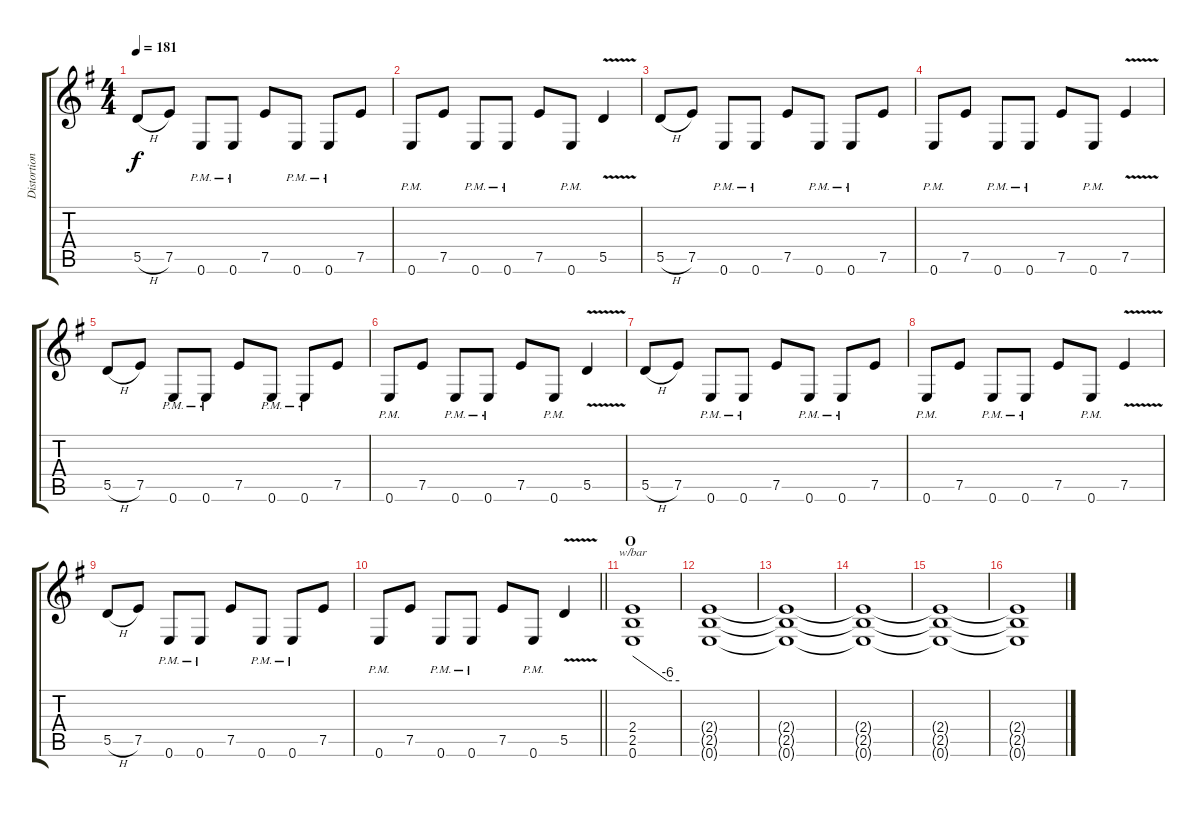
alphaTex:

\track ("Distortion" "Distortion") {instrument distortionguitar}
\staff {score tabs}
\tuning (E4 B3 G3 D3 A2 E2) {hide}
\ts (4 4)
\tempo 181
\clef g2
\ks g
5.5{h}.8{dy f} 7.5.8 0.6{pm}.8 0.6{pm}.8 7.5.8 0.6{pm}.8 0.6{pm}.8 7.5.8 |
0.6{pm}.8 7.5.8 0.6{pm}.8 0.6{pm}.8 7.5.8 0.6{pm}.8 5.5{v}.4 |
5.5{h}.8 7.5.8 0.6{pm}.8 0.6{pm}.8 7.5.8 0.6{pm}.8 0.6{pm}.8 7.5.8 |
0.6{pm}.8 7.5.8 0.6{pm}.8 0.6{pm}.8 7.5.8 0.6{pm}.8 7.5{v}.4 |
5.5{h}.8 7.5.8 0.6{pm}.8 0.6{pm}.8 7.5.8 0.6{pm}.8 0.6{pm}.8 7.5.8 |
0.6{pm}.8 7.5.8 0.6{pm}.8 0.6{pm}.8 7.5.8 0.6{pm}.8 5.5{v}.4 |
5.5{h}.8 7.5.8 0.6{pm}.8 0.6{pm}.8 7.5.8 0.6{pm}.8 0.6{pm}.8 7.5.8 |
0.6{pm}.8 7.5.8 0.6{pm}.8 0.6{pm}.8 7.5.8 0.6{pm}.8 7.5{v}.4 |
5.5{h}.8 7.5.8 0.6{pm}.8 0.6{pm}.8 7.5.8 0.6{pm}.8 0.6{pm}.8 7.5.8 |
\barLineRight lightlight
0.6{pm}.8 7.5.8 0.6{pm}.8 0.6{pm}.8 7.5.8 0.6{pm}.8 5.5{v}.4 |
\section ("" "O")
(2.4 2.5 0.6).1{tbe (custom default 0 0 45 -24 60 -24)} |
(2.4{t} 2.5{t} 0.6{t}).1 |
(2.4{t} 2.5{t} 0.6{t}).1 |
(2.4{t} 2.5{t} 0.6{t}).1 |
(2.4{t} 2.5{t} 0.6{t}).1 |
(2.4{t} 2.5{t} 0.6{t}).1
